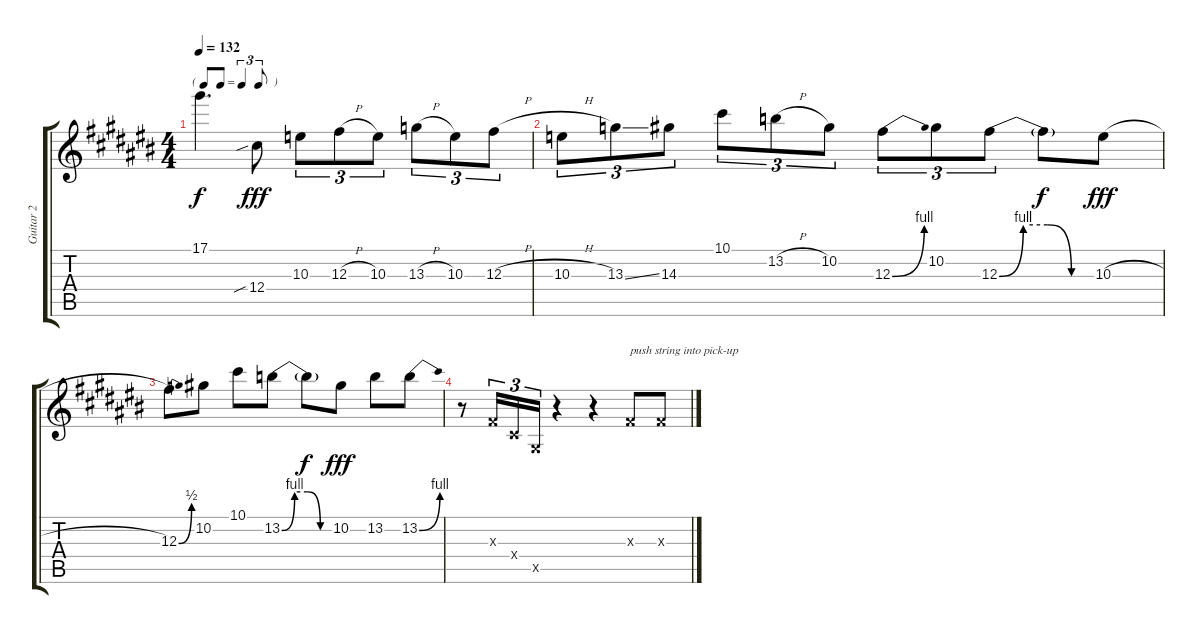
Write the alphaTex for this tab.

\track ("Guitar 2" "Guitar 2") {instrument distortionguitar}
\staff {score tabs}
\tuning (Eb4 Bb3 Gb3 Db3 Ab2 Eb2) {hide}
\ts (4 4)
\tf triplet8th
\tempo 132
\clef g2
\ks c#
17.1{t}.4{d dy f} 12.4{sib}.8{dy fff} 10.3.8{tu (3 2)} 12.3{h}.8{tu (3 2)} 10.3.8{tu (3 2)} 13.3{h}.8{tu (3 2)} 10.3.8{tu (3 2)} 12.3{h}.8{tu (3 2)} |
10.3{h}.8{tu (3 2)} 13.3{ss}.8{tu (3 2)} 14.3.8{tu (3 2)} 10.1.8{tu (3 2)} 13.2{h}.8{tu (3 2)} 10.2.8{tu (3 2)} 12.3{be (bend 0 0 60 4)}.8{tu (3 2)} 10.2.8{tu (3 2)} 12.3{be (custom 0 0 15 4 30 4 45 0 60 0)}.8{tu (3 2)} 12.3{t}.8{dy f} 10.3{h}.8{dy fff} |
12.3{be (bend 0 0 60 2)}.8 10.2.8 10.1.8 13.2{be (custom 0 0 15 4 30 4 45 0 60 0)}.8 13.2{t}.8{dy f} 10.2.8{dy fff} 13.2.8 13.2{be (bend 0 0 60 4)}.8 |
r.8 0.3{x}.16{tu (3 2)} 0.4{x}.16{tu (3 2)} 0.5{x}.16{tu (3 2)} r.4 r.4 0.3{x}.8{txt "push string into pick-up"} 0.3{x}.8
